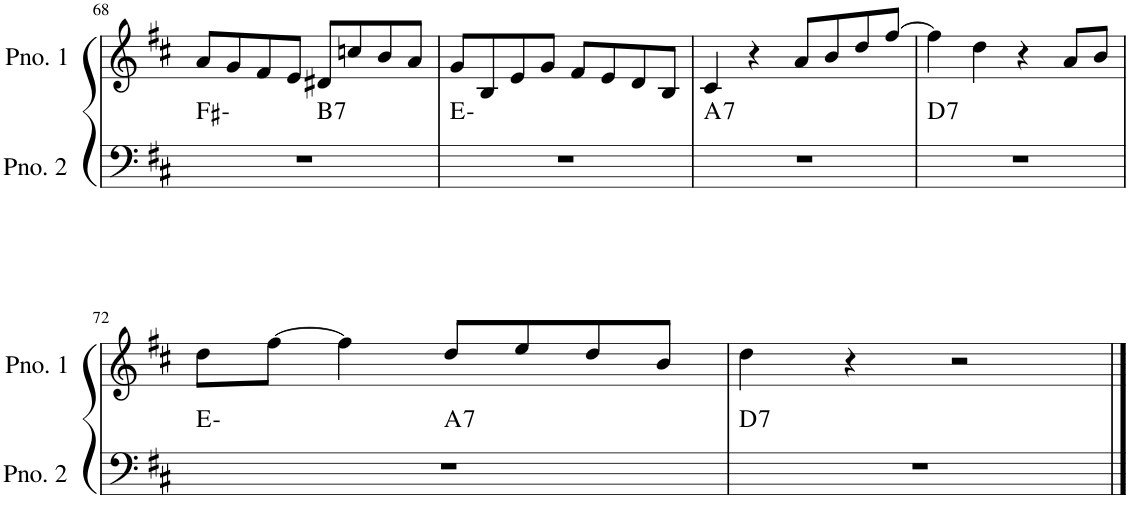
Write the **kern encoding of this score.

**kern	**harte	**kern
*part2	*part2	*part1
*staff2	*	*staff1
*I"ピアノ 2	*	*I"ピアノ 1
!!LO:PB:g=z
*clefF4	*	*clefG2
*k[f#c#]	*	*k[f#c#]
*M4/4	*	*M4/4
=68	=68	=68
*^	*	*
1r	2ryy	F#:min	8a/L
.	.	.	8g/
.	.	.	8f#/
.	.	.	8e/J
!	!	!LO:H:kt=7	!
.	2ryy	B:7	8d#X/L
.	.	.	8ccn/
.	.	.	8b/
.	.	.	8a/J
*v	*v	*	*
=69	=69	=69
1r	E:min	8g/L
.	.	8B/
.	.	8e/
.	.	8g/J
.	.	8f#/L
.	.	8e/
.	.	8d/
.	.	8B/J
=70	=70	=70
!	!LO:H:kt=7	!
1r	A:7	4c#/
.	.	4r
.	.	8a/L
.	.	8b/
.	.	8dd/
.	.	[8ff#/J
=71	=71	=71
!	!LO:H:kt=7	!
1r	D:7	4ff#\]
.	.	4dd\
.	.	4r
.	.	8a/L
.	.	8b/J
!!LO:LB:g=z
=72	=72	=72
*^	*	*
1r	2ryy	E:min	8dd\L
.	.	.	[8ff#\J
.	.	.	4ff#\]
!	!	!LO:H:kt=7	!
.	2ryy	A:7	8dd/L
.	.	.	8ee/
.	.	.	8dd/
.	.	.	8b/J
=73	=73	=73	=73
!	!	!LO:H:kt=7	!
*v	*v	*	*
1r	D:7	4dd\
.	.	4r
.	.	2r
==	==	==
*-	*-	*-
